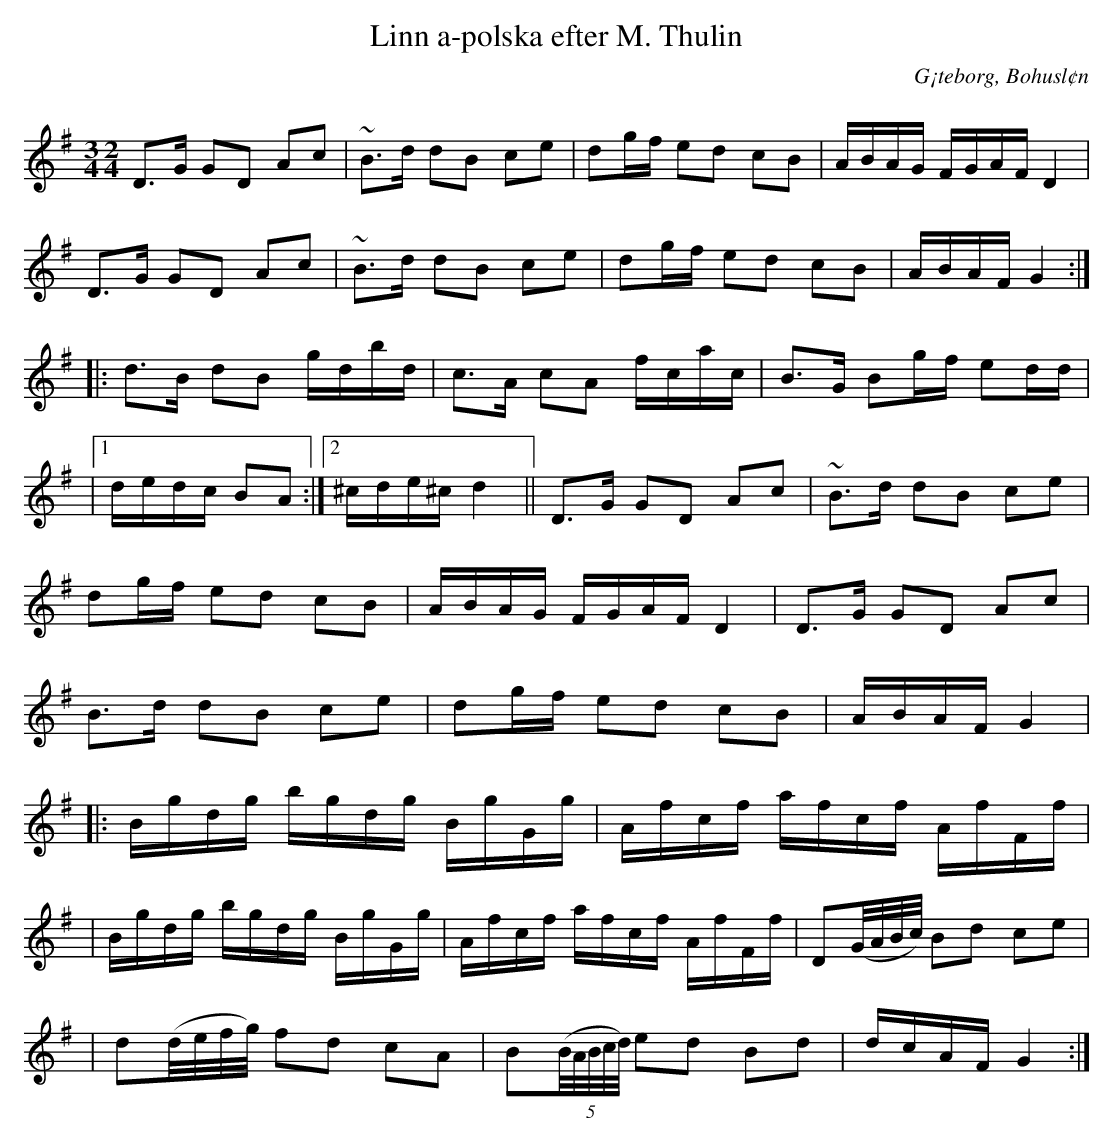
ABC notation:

X:1
T:Linn a-polska efter M. Thulin
O:G¡teborg, Bohusl¢n
Q:107
M:3/4 2/4
L:1/8
K:G
D>G GD Ac | ~B>d dB ce | dg/f/ ed cB | A/B/A/G/ F/G/A/F/ D2 |
D>G GD Ac | ~B>d dB ce | dg/f/ ed cB | A/B/A/F/ G2 :|]
|: d>B dB g/d/b/d/ | c>A cA f/c/a/c/ | B>G Bg/f/ ed/d/ |
|1 d/e/d/c/ BA :|2 ^c/d/e/^c/ d2 || D>G GD Ac | ~B>d dB ce |
 dg/f/ ed cB | A/B/A/G/ F/G/A/F/ D2 | D>G GD Ac |
 B>d dB ce | dg/f/ ed cB | A/B/A/F/ G2 |
|: B/g/d/g/ b/g/d/g/ B/g/G/g/ | A/f/c/f/ a/f/c/f/ A/f/F/f/ |
| B/g/d/g/ b/g/d/g/ B/g/G/g/ | A/f/c/f/ a/f/c/f/ A/f/F/f/ |D(G//A//B//c//) Bd ce |
| d(d//e//f//g//) fd cA |B((5B//A//B//c//d//) ed Bd | d/c/A/F/ G2 :|]
